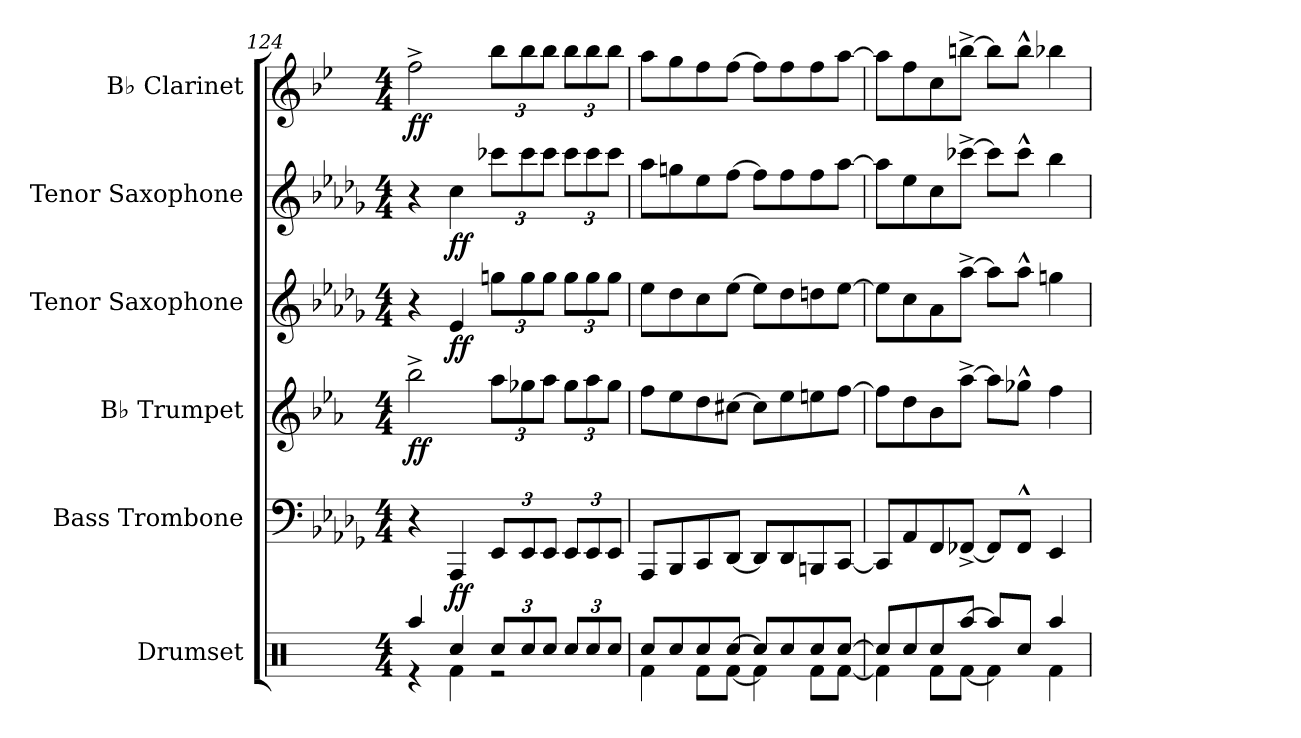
**kern	**kern	**dynam	**kern	**dynam	**kern	**dynam	**kern	**dynam	**kern	**dynam
*part6	*part5	*part5	*part4	*part4	*part3	*part3	*part2	*part2	*part1	*part1
*staff6	*staff5	*staff5	*staff4	*staff4	*staff3	*staff3	*staff2	*staff2	*staff1	*staff1
*I"Drumset	*I"Bass Trombone	*	*I"B♭ Trumpet	*	*I"Tenor Saxophone	*	*I"Tenor Saxophone	*	*I"B♭ Clarinet	*
*I'D. Set	*I'B. Tbn.	*	*I'B♭ Tpt.	*	*I'T. Sax.	*	*I'T. Sax.	*	*I'B♭ Cl.	*
!!LO:LB:g=z
*clefX	*clefF4	*	*clefG2	*	*clefG2	*	*clefG2	*	*clefG2	*
*	*	*	*ITrd1c2	*	*ITrd8c14	*	*ITrd8c14	*	*ITrd5c9	*
*k[]	*k[b-e-a-d-g-]	*	*k[b-e-a-d-g-]	*	*k[b-e-a-d-g-]	*	*k[b-e-a-d-g-]	*	*k[b-e-a-d-g-]	*
*M4/4	*M4/4	*	*M4/4	*	*M4/4	*	*M4/4	*	*M4/4	*
=124	=124	=124	=124	=124	=124	=124	=124	=124	=124	=124
*^	*	*	*	*	*	*	*	*	*	*
!	!	!	!	!	!LO:DY:b	!	!	!	!	!	!LO:DY:b
4Raa/	4r	4r	.	2aa-^\	ff	4r	.	4r	.	2a-^\	ff
!	!	!	!LO:DY:b	!	!	!	!LO:DY:b	!	!LO:DY:b	!	!
4Rcc/	4Rf\	4AAA-/	ff	.	.	4E-/	ff	4c\	ff	.	.
*Xbrackettup	*	*Xbrackettup	*	*Xbrackettup	*	*Xbrackettup	*	*Xbrackettup	*	*Xbrackettup	*
12Rcc/L	2r	12EE-/L	.	12gg-\L	.	12gn\L	.	12cc-X\L	.	12dd-\L	.
12Rcc/	.	12EE-/	.	12ff-X\	.	12g\	.	12cc-\	.	12dd-\	.
12Rcc/J	.	12EE-/J	.	12gg-\J	.	12g\J	.	12cc-\J	.	12dd-\J	.
12Rcc/L	.	12EE-/L	.	12ff-\L	.	12g\L	.	12cc-\L	.	12dd-\L	.
12Rcc/	.	12EE-/	.	12gg-\	.	12g\	.	12cc-\	.	12dd-\	.
12Rcc/J	.	12EE-/J	.	12ff-\J	.	12g\J	.	12cc-\J	.	12dd-\J	.
=125	=125	=125	=125	=125	=125	=125	=125	=125	=125	=125	=125
8Rcc/L	4Rf\	8AAA-/L	.	8ee-\L	.	8e-\L	.	8a-\L	.	8cc\L	.
8Rcc/	.	8BBB-/	.	8dd-\	.	8d-\	.	8gn\	.	8b-\	.
8Rcc/	8Rf\L	8CC/	.	8cc\	.	8c\	.	8e-\	.	8a-\	.
[8Rcc/J	[8Rf\J	[8DD-/J	.	[8bn\J	.	[8e-\J	.	[8f\J	.	[8a-\J	.
8Rcc/L]	4Rf\]	8DD-/L]	.	8b\L]	.	8e-\L]	.	8f\L]	.	8a-\L]	.
8Rcc/	.	8DD-/	.	8dd-\	.	8d-\	.	8f\	.	8a-\	.
8Rcc/	8Rf\L	8BBBn/	.	8ddn\	.	8dn\	.	8f\	.	8a-\	.
[8Rcc/J	[8Rf\J	[8CC/J	.	[8ee-\J	.	[8e-\J	.	[8a-\J	.	[8cc\J	.
=126	=126	=126	=126	=126	=126	=126	=126	=126	=126	=126	=126
8Rcc/L]	4Rf\]	8CC/L]	.	8ee-\L]	.	8e-\L]	.	8a-\L]	.	8cc\L]	.
8Rcc/	.	8AA-/	.	8cc\	.	8c\	.	8e-\	.	8a-\	.
8Rcc/	8Rf\L	8FF/	.	8a-\	.	8A-\	.	8c\	.	8e-\	.
[8Raa/J	[8Rf\J	[8FF-X^/J	.	[8gg-^\J	.	[8a-^\J	.	[8cc-X^\J	.	[8ddn^\J	.
8Raa/L]	4Rf\]	8FF-/L]	.	8gg-\L]	.	8a-\L]	.	8cc-\L]	.	8dd\L]	.
8Rcc/J	.	8FF-^^/J	.	8ff-X^^\J	.	8a-^^\J	.	8cc-^^\J	.	8dd^^\J	.
4Raa/	4Rf\	4EE-/	.	4ee-\	.	4gn\	.	4b-\	.	4dd-X\	.
*v	*v	*	*	*	*	*	*	*	*	*	*
=	=	=	=	=	=	=	=	=	=	=
*-	*-	*-	*-	*-	*-	*-	*-	*-	*-	*-
